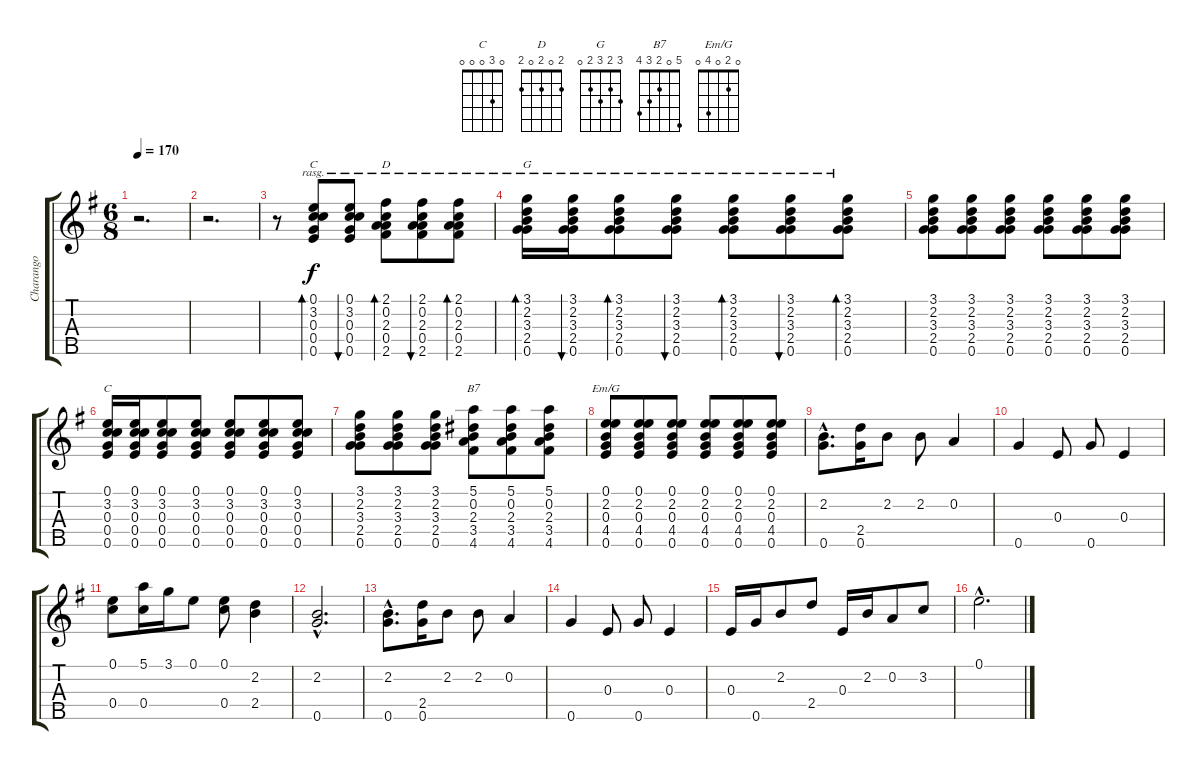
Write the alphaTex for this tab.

\track ("Charango" "Charango") {instrument banjo}
\staff {score tabs}
\tuning (E4 A3 E3 C4 G3) {hide}
\displaytranspose 12
\chord ("C" 0 3 0 0 x)
\chord ("D" 2 0 2 0 2)
\chord ("G" 3 2 3 2 0)
\chord ("C" 0 3 0 0 0)
\chord ("B7" 5 0 2 3 4)
\chord ("Em/G" 0 2 0 4 0)
\ts (6 8)
\tempo 170
\clef g2
\ks g
r.2{d dy f} |
r.2{d} |
r.8{volume 10} (0.1 3.2 0.3 0.4 0.5).8{bd 60 ch "C" rasg ii} (0.1 3.2 0.3 0.4 0.5).8{bu 60 rasg ii} (2.1 0.2 2.3 0.4 2.5).8{bd 60 ch "D" rasg ii} (2.1 0.2 2.3 0.4 2.5).8{bu 60 rasg ii} (2.1 0.2 2.3 0.4 2.5).8{bd 60 rasg ii} |
(3.1 2.2 3.3 2.4 0.5).16{bd 60 ch "G" rasg ii} (3.1 2.2 3.3 2.4 0.5).16{bu 60 rasg ii} (3.1 2.2 3.3 2.4 0.5).8{bd 60 rasg ii} (3.1 2.2 3.3 2.4 0.5).8{bu 60 rasg ii} (3.1 2.2 3.3 2.4 0.5).8{bd 60 rasg ii} (3.1 2.2 3.3 2.4 0.5).8{bu 60 rasg ii} (3.1 2.2 3.3 2.4 0.5).8{bd 60 rasg ii} |
(3.1 2.2 3.3 2.4 0.5).8 (3.1 2.2 3.3 2.4 0.5).8 (3.1 2.2 3.3 2.4 0.5).8 (3.1 2.2 3.3 2.4 0.5).8 (3.1 2.2 3.3 2.4 0.5).8 (3.1 2.2 3.3 2.4 0.5).8 |
(0.1 3.2 0.3 0.4 0.5).16{ch "C"} (0.1 3.2 0.3 0.4 0.5).16 (0.1 3.2 0.3 0.4 0.5).8 (0.1 3.2 0.3 0.4 0.5).8 (0.1 3.2 0.3 0.4 0.5).8 (0.1 3.2 0.3 0.4 0.5).8 (0.1 3.2 0.3 0.4 0.5).8 |
(3.1 2.2 3.3 2.4 0.5).8 (3.1 2.2 3.3 2.4 0.5).8 (3.1 2.2 3.3 2.4 0.5).8 (5.1 0.2 2.3 3.4 4.5).8{ch "B7"} (5.1 0.2 2.3 3.4 4.5).8 (5.1 0.2 2.3 3.4 4.5).8 |
(0.1 2.2 0.3 4.4 0.5).8{ch "Em/G"} (0.1 2.2 0.3 4.4 0.5).8 (0.1 2.2 0.3 4.4 0.5).8 (0.1 2.2 0.3 4.4 0.5).8 (0.1 2.2 0.3 4.4 0.5).8 (0.1 2.2 0.3 4.4 0.5).8 |
(2.2{hac} 0.5{hac}).8{d volume 16} (2.4 0.5).16 2.2.8 2.2.8 0.2.4 |
0.5.4 0.3.8 0.5.8 0.3.4 |
(0.1 0.4).8 (5.1 0.4).16 3.1.16 0.1.8 (0.1 0.4).8 (2.2 2.4).4 |
(2.2{hac} 0.5{hac}).2{d} |
(2.2{hac} 0.5{hac}).8{d} (2.4 0.5).16 2.2.8 2.2.8 0.2.4 |
0.5.4 0.3.8 0.5.8 0.3.4 |
0.3.16 0.5.16 2.2.8 2.4.8 0.3.16 2.2.16 0.2.8 3.2.8 |
0.1{hac}.2{d}
